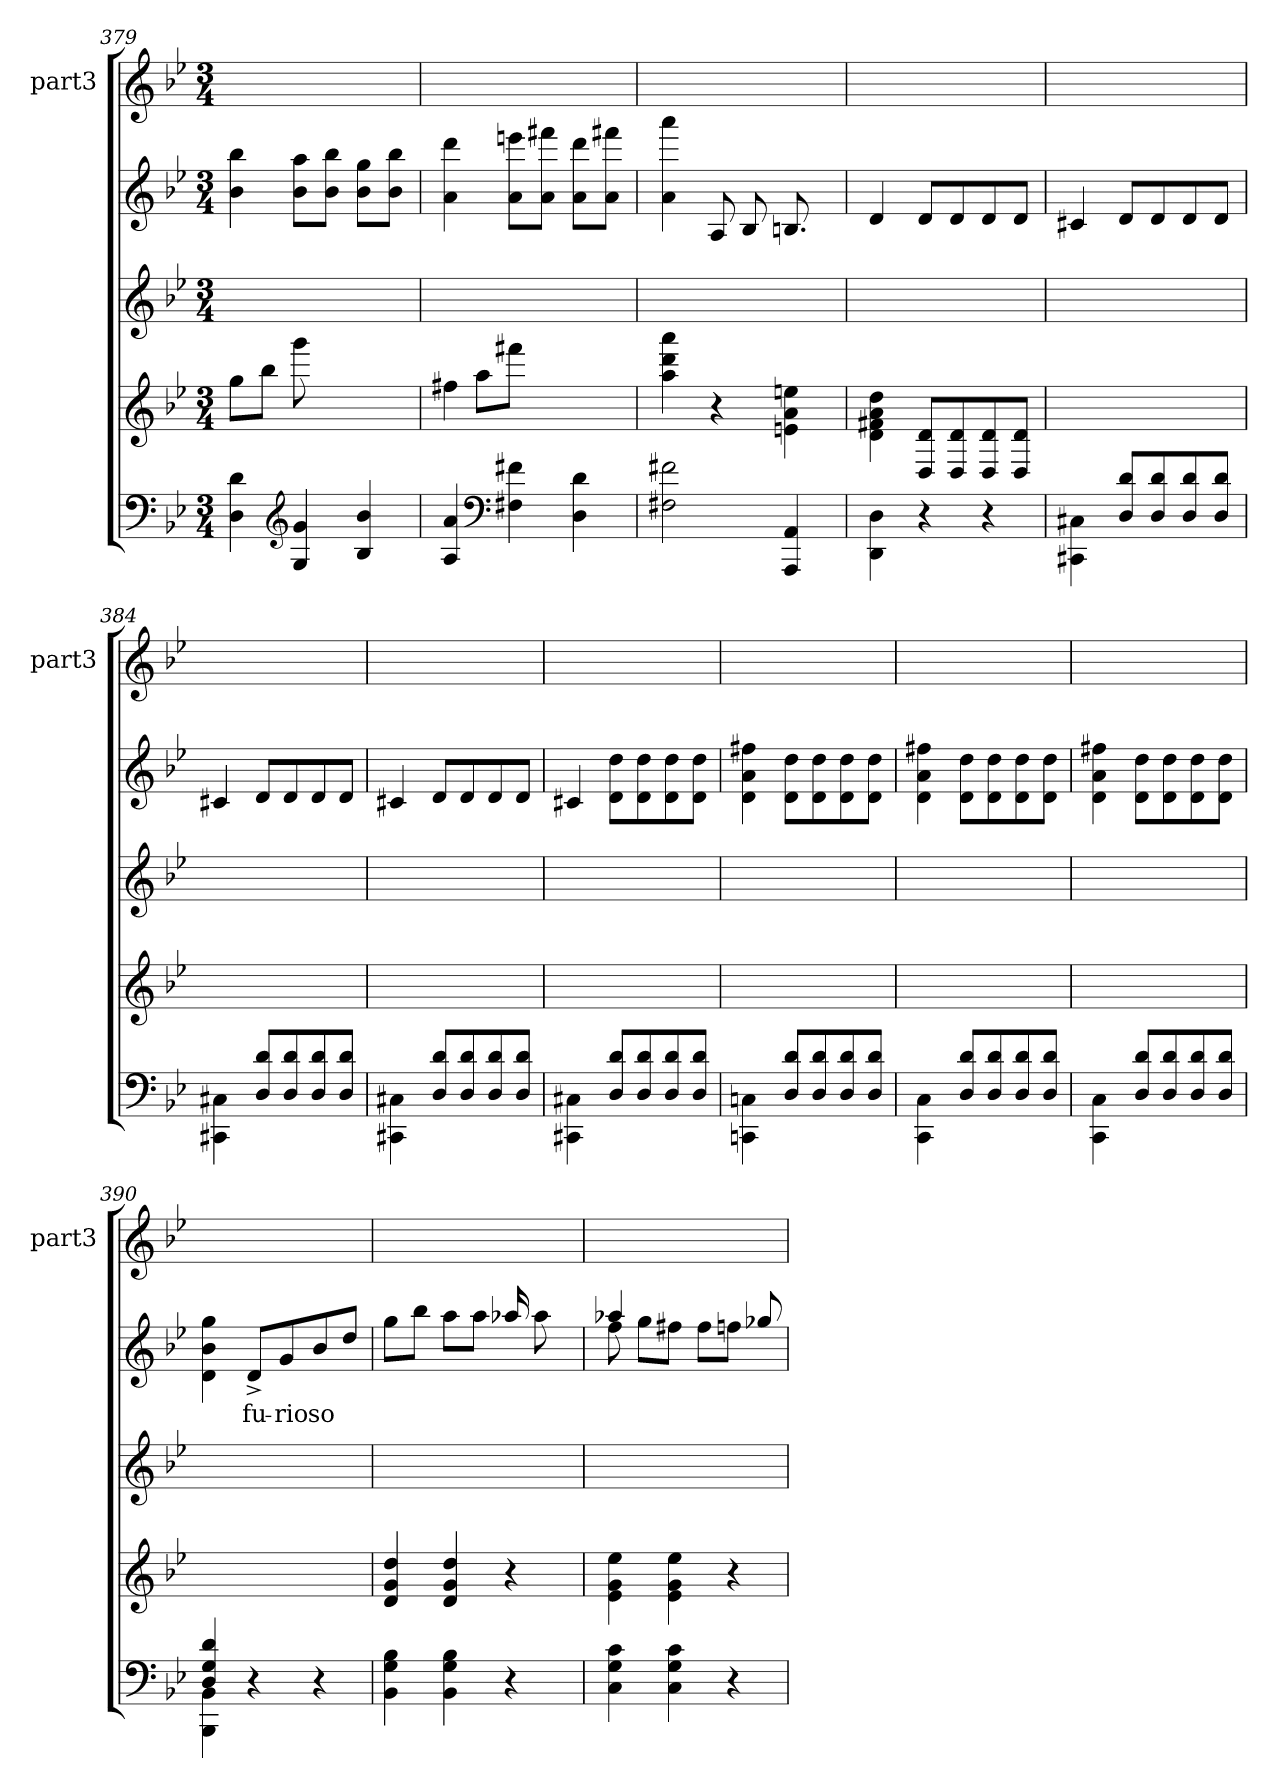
**kern	**kern	**kern	**kern	**text	**kern
*part3	*part3	*part2	*part2	*part2	*part1
*staff5	*staff4	*staff3	*staff2	*staff2	*staff1
*	*	*	*	*	*I"part3
*	*	*	*	*	*I'part3
!!LO:PB:g=z
*clefF4	*clefG2	*clefG2	*clefG2	*	*clefG2
*k[b-e-]	*k[b-e-]	*k[b-e-]	*k[b-e-]	*	*k[b-e-]
*M3/4	*M3/4	*M3/4	*M3/4	*	*M3/4
=379	=379	=379	=379	=379	=379
4Di\ 4di\	8ggj\L	2.ryy	4b-j\ 4bb-j\	.	2.ryy
.	8bb-j\J	.	.	.	.
*clefG2	*	*	*	*	*
4gi/ 4Gi/	8gggj\	.	8b-j\ 8aaj\L	.	.
.	4.ryy	.	8b-j\ 8bb-j\J	.	.
4b-i/ 4B-i/	.	.	8b-j\ 8ggj\L	.	.
.	.	.	8b-j\ 8bb-j\J	.	.
=380	=380	=380	=380	=380	=380
4ai/ 4Ai/	8ff#Xj\J	2.ryy	4aj\ 4dddj\	.	2.ryy
.	8aaj\L	.	.	.	.
*clefF4	*	*	*	*	*
4F#Xi\ 4f#Xi\	8fff#Xj\J	.	8aj\ 8eeenj\L	.	.
.	4.ryy	.	8aj\ 8fff#Xj\J	.	.
4Di\ 4di\	.	.	8aj\ 8dddj\L	.	.
.	.	.	8aj\ 8fff#Xj\J	.	.
=381	=381	=381	=381	=381	=381
2F#Xi\ 2f#Xi\	4aaj\ 4dddj\ 4aaaj\	2.ryy	4aj\ 4aaaj\	.	2.ryy
.	4r	.	8Aj/	.	.
.	.	.	8B-j/	.	.
4AAi/ 4AAAi/	4enj\ 4aj\ 4eenj\	.	8.Bnj/	.	.
.	.	.	16ryy	.	.
=382	=382	=382	=382	=382	=382
*	*^	*	*	*	*
4DDi\ 4Di\	2.ryy	4dj\ 4f#Xj\ 4aj\ 4ddj\	2.ryy	4dj/	.	2.ryy
4r	.	8dj/ 8Dj/L	.	8dj/L	.	.
.	.	8dj/ 8Dj/	.	8dj/	.	.
4r	.	8dj/ 8Dj/	.	8dj/	.	.
.	.	8dj/ 8Dj/J	.	8dj/J	.	.
*	*v	*v	*	*	*	*
=383	=383	=383	=383	=383	=383
4CC#Xj\ 4C#Xj\	2.ryy	2.ryy	4c#Xj/	.	2.ryy
8dj/ 8Dj/L	.	.	8dj/L	.	.
8dj/ 8Dj/	.	.	8dj/	.	.
8dj/ 8Dj/	.	.	8dj/	.	.
8dj/ 8Dj/J	.	.	8dj/J	.	.
=384	=384	=384	=384	=384	=384
4CC#Xj\ 4C#Xj\	2.ryy	2.ryy	4c#Xj/	.	2.ryy
8dj/ 8Dj/L	.	.	8dj/L	.	.
8dj/ 8Dj/	.	.	8dj/	.	.
8dj/ 8Dj/	.	.	8dj/	.	.
8dj/ 8Dj/J	.	.	8dj/J	.	.
!!LO:LB:g=z
=385	=385	=385	=385	=385	=385
4CC#Xj\ 4C#Xj\	2.ryy	2.ryy	4c#Xj/	.	2.ryy
8dj/ 8Dj/L	.	.	8dj/L	.	.
8dj/ 8Dj/	.	.	8dj/	.	.
8dj/ 8Dj/	.	.	8dj/	.	.
8dj/ 8Dj/J	.	.	8dj/J	.	.
=386	=386	=386	=386	=386	=386
4CC#Xj\ 4C#Xj\	2.ryy	2.ryy	4c#Xj/	.	2.ryy
8dj/ 8Dj/L	.	.	8dj\ 8ddj\L	.	.
8dj/ 8Dj/	.	.	8dj\ 8ddj\	.	.
8dj/ 8Dj/	.	.	8dj\ 8ddj\	.	.
8dj/ 8Dj/J	.	.	8dj\ 8ddj\J	.	.
=387	=387	=387	=387	=387	=387
4CCnj\ 4Cnj\	2.ryy	2.ryy	4dj\ 4aj\ 4ff#Xj\	.	2.ryy
8dj/ 8Dj/L	.	.	8dj\ 8ddj\L	.	.
8dj/ 8Dj/	.	.	8dj\ 8ddj\	.	.
8dj/ 8Dj/	.	.	8dj\ 8ddj\	.	.
8dj/ 8Dj/J	.	.	8dj\ 8ddj\J	.	.
=388	=388	=388	=388	=388	=388
4CCj\ 4Cj\	2.ryy	2.ryy	4dj\ 4aj\ 4ff#Xj\	.	2.ryy
8dj/ 8Dj/L	.	.	8dj\ 8ddj\L	.	.
8dj/ 8Dj/	.	.	8dj\ 8ddj\	.	.
8dj/ 8Dj/	.	.	8dj\ 8ddj\	.	.
8dj/ 8Dj/J	.	.	8dj\ 8ddj\J	.	.
=389	=389	=389	=389	=389	=389
4CCj\ 4Cj\	2.ryy	2.ryy	4dj\ 4aj\ 4ff#Xj\	.	2.ryy
8dj/ 8Dj/L	.	.	8dj\ 8ddj\L	.	.
8dj/ 8Dj/	.	.	8dj\ 8ddj\	.	.
8dj/ 8Dj/	.	.	8dj\ 8ddj\	.	.
8dj/ 8Dj/J	.	.	8dj\ 8ddj\J	.	.
=390	=390	=390	=390	=390	=390
*^	*	*	*	*	*
4dj/ 4Gj/ 4Dj/	4BBB-i\ 4BB-i\	2.ryy	2.ryy	4dj\ 4b-j\ 4ggj\	.	2.ryy
4r	2ryy	.	.	8d^>j/L	fu-	.
.	.	.	.	8gj/	rio	.
4r	.	.	.	8b-j/	so	.
.	.	.	.	8ddj/J	.	.
*v	*v	*	*	*	*	*
=391	=391	=391	=391	=391	=391
4BB-i\ 4Gi\ 4B-i\	4ddj/ 4gj/ 4dj/	2.ryy	8ggj\L	.	2.ryy
.	.	.	8bb-j\J	.	.
4BB-i\ 4Gi\ 4B-i\	4ddj/ 4gj/ 4dj/	.	8aaj\L	.	.
.	.	.	8aaj\J	.	.
4r	4r	.	16aa-Xj/	.	.
.	.	.	8aa-j\	.	.
.	.	.	16ryy	.	.
!!LO:LB:g=z
=392	=392	=392	=392	=392	=392
*	*	*	*^	*	*
4Ci\ 4Gi\ 4ci\	4e-j\ 4gj\ 4ee-j\	2.ryy	8aa-Xj/J	8ffi\	.	2.ryy
.	.	.	8ggj\L	2ryy	.	.
4Ci\ 4Gi\ 4ci\	4e-j\ 4gj\ 4ee-j\	.	8ff#Xj\J	.	.	.
.	.	.	8ff#j\L	.	.	.
4r	4r	.	8ffnj\J	.	.	.
.	.	.	8gg-Xj/	8ryy	.	.
*	*	*	*v	*v	*	*
=	=	=	=	=	=
*-	*-	*-	*-	*-	*-
